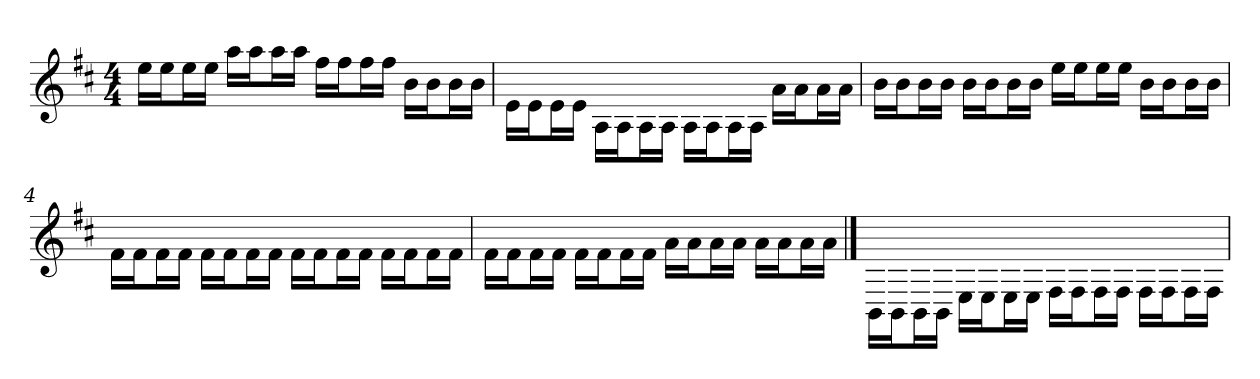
**kern
*part1
*staff1
*
*k[f#c#]
*M4/4
*MM120
=1
16ee\LL
16ee\J
16ee\L
16ee\JJ
16aa\LL
16aa\J
16aa\L
16aa\JJ
16ff#\LL
16ff#\J
16ff#\L
16ff#\JJ
16b\LL
16b\J
16b\L
16b\JJ
=2
16e\LL
16e\J
16e\L
16e\JJ
16A\LL
16A\J
16A\L
16A\JJ
16A\LL
16A\J
16A\L
16A\JJ
16a\LL
16a\J
16a\L
16a\JJ
=3
16b\LL
16b\J
16b\L
16b\JJ
16b\LL
16b\J
16b\L
16b\JJ
16ee\LL
16ee\J
16ee\L
16ee\JJ
16b\LL
16b\J
16b\L
16b\JJ
=4
16f#\LL
16f#\J
16f#\L
16f#\JJ
16f#\LL
16f#\J
16f#\L
16f#\JJ
16f#\LL
16f#\J
16f#\L
16f#\JJ
16f#\LL
16f#\J
16f#\L
16f#\JJ
!!LO:LB:g=z
=5
16f#\LL
16f#\J
16f#\L
16f#\JJ
16f#\LL
16f#\J
16f#\L
16f#\JJ
16a\LL
16a\J
16a\L
16a\JJ
16a\LL
16a\J
16a\L
16a\JJ
==6
16BB\LL
16BB\J
16BB\L
16BB\JJ
16E\LL
16E\J
16E\L
16E\JJ
16F#\LL
16F#\J
16F#\L
16F#\JJ
16F#\LL
16F#\J
16F#\L
16F#\JJ
=
*-
